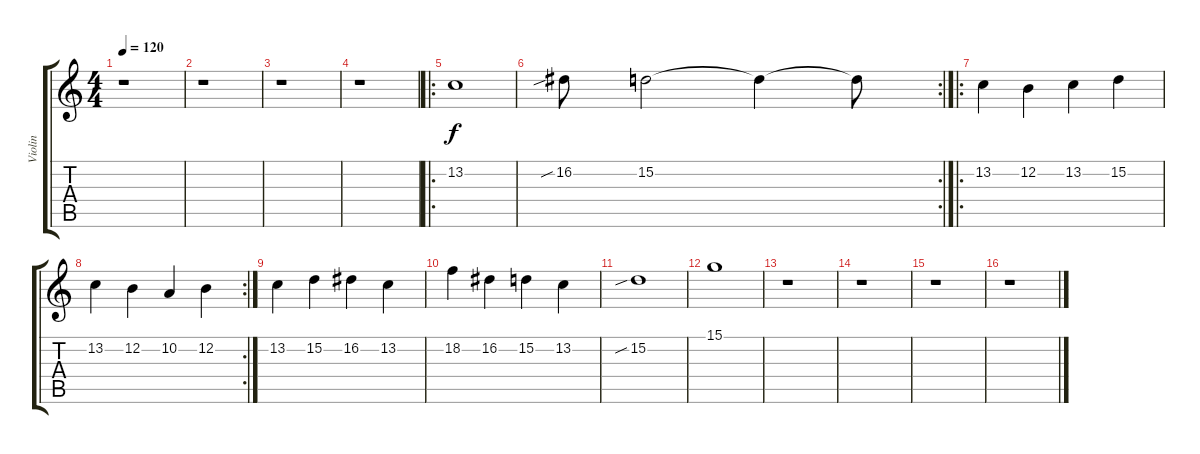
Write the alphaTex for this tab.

\track ("Violin" "Violin") {instrument violin}
\staff {score tabs}
\tuning (E4 B3 G3 D3 A2 E2) {hide}
\ts (4 4)
\tempo 120
\clef g2
\ks c
r.1{dy f} |
r.1 |
r.1 |
r.1 |
\ro
13.2.1 |
\rc 2
16.2{sib}.8 15.2.2 15.2{t}.4 15.2{t}.8 |
\ro
13.2.4 12.2.4 13.2.4 15.2.4 |
\rc 2
13.2.4 12.2.4 10.2.4 12.2.4 |
13.2.4 15.2.4 16.2.4 13.2.4 |
18.2.4 16.2.4 15.2.4 13.2.4 |
15.2{sib}.1 |
15.1.1 |
r.1 |
r.1 |
r.1 |
r.1
